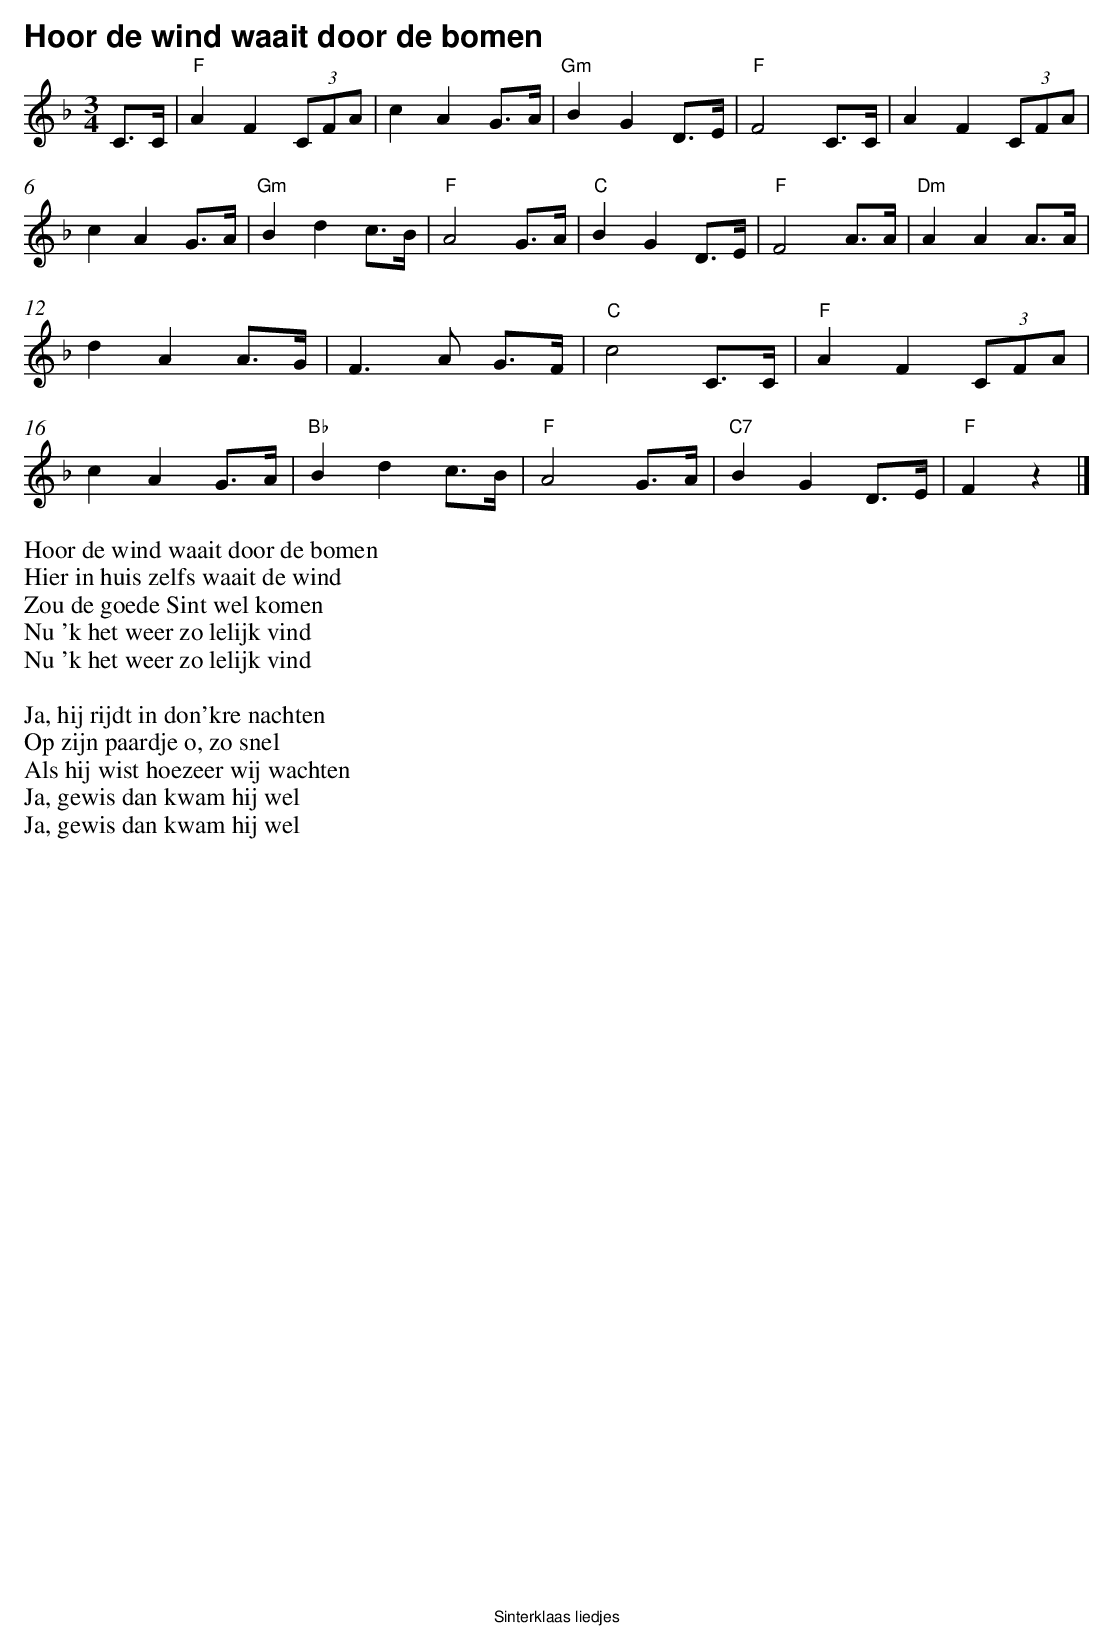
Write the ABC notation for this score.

X:1
T:Hoor de wind waait door de bomen
Q:1/4=150
M:3/4
L:1/8
K:F clef=treble
V:1
C>C | "F" A2 F2 (3CFA | c2 A2 G>A |"Gm" B2 G2 D>E |"F" F4 C>C | A2 F2 (3CFA |
c2 A2 G>A | "Gm" B2 d2 c>B | "F"A4 G>A |"C" B2 G2 D>E |
"F"F4 A>A | "Dm"A2A2 A>A | d2 A2 A>G | F2>A2 G>F |
"C"c4 C>C | "F"A2 F2 (3CFA | c2 A2 G>A | "Bb"B2 d2 c>B |
"F"A4 G>A | "C7"B2 G2 D>E |"F" F2 z2|]
Hoor de wind waait door de bomen
Hier in huis zelfs waait de wind
Zou de goede Sint wel komen
Nu 'k het weer zo lelijk vind
Nu 'k het weer zo lelijk vind
\
Ja, hij rijdt in don'kre nachten
Op zijn paardje o, zo snel
Als hij wist hoezeer wij wachten
Ja, gewis dan kwam hij wel
Ja, gewis dan kwam hij wel
